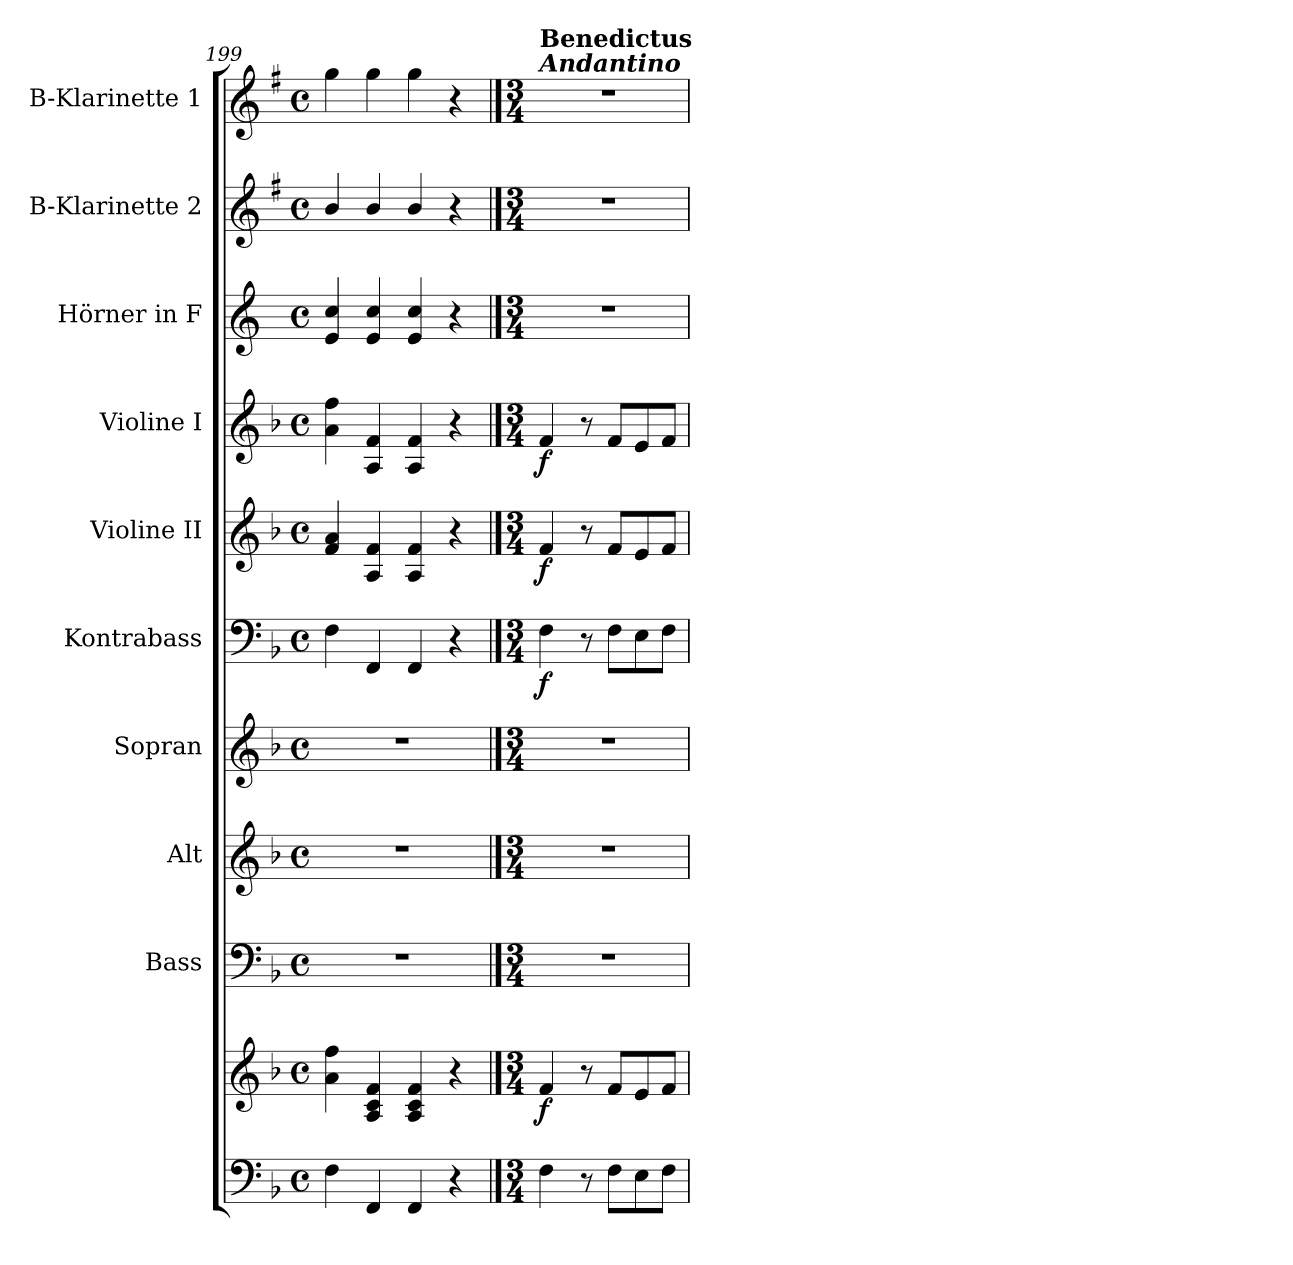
**kern	**kern	**dynam	**kern	**kern	**kern	**kern	**dynam	**kern	**dynam	**kern	**dynam	**kern	**kern	**kern
*part10	*part10	*part10	*part9	*part8	*part7	*part6	*part6	*part5	*part5	*part4	*part4	*part3	*part2	*part1
*staff11	*staff10	*staff10/11	*staff9	*staff8	*staff7	*staff6	*staff6	*staff5	*staff5	*staff4	*staff4	*staff3	*staff2	*staff1
*	*	*	*I"Bass	*I"Alt	*I"Sopran	*I"Kontrabass	*	*I"Violine II	*	*I"Violine I	*	*I"Hörner in F	*I"B-Klarinette 2	*I"B-Klarinette 1
*	*	*	*I'B.	*I'A.	*I'S.	*I'Kb.	*	*I'Vl. II	*	*I'Vl. I	*	*	*I'B Kl. 2	*I'B Kl. 1
*clefF4	*clefG2	*	*clefF4	*clefG2	*clefG2	*clefF4	*	*clefG2	*	*clefG2	*	*clefG2	*clefG2	*clefG2
*	*	*	*	*	*	*ITrd7c12	*	*	*	*	*	*ITrd4c7	*ITrd1c2	*ITrd1c2
*k[b-]	*k[b-]	*	*k[b-]	*k[b-]	*k[b-]	*k[b-]	*	*k[b-]	*	*k[b-]	*	*k[b-]	*k[b-]	*k[b-]
*F:	*F:	*	*F:	*F:	*F:	*F:	*	*F:	*	*F:	*	*F:	*F:	*F:
*M4/4	*M4/4	*	*M4/4	*M4/4	*M4/4	*M4/4	*	*M4/4	*	*M4/4	*	*M4/4	*M4/4	*M4/4
*met(c)	*met(c)	*	*met(c)	*met(c)	*met(c)	*met(c)	*	*met(c)	*	*met(c)	*	*met(c)	*met(c)	*met(c)
=199	=199	=199	=199	=199	=199	=199	=199	=199	=199	=199	=199	=199	=199	=199
4F\	4a\ 4ff\	.	1r	1r	1r	4FF\	.	4f/ 4a/	.	4a\ 4ff\	.	4A/ 4f/	4a/	4ff\
4FF/	4A/ 4c/ 4f/	.	.	.	.	4FFF/	.	4A/ 4f/	.	4A/ 4f/	.	4A/ 4f/	4a/	4ff\
4FF/	4A/ 4c/ 4f/	.	.	.	.	4FFF/	.	4A/ 4f/	.	4A/ 4f/	.	4A/ 4f/	4a/	4ff\
4r	4r	.	.	.	.	4r	.	4r	.	4r	.	4r	4r	4r
!!LO:PB:g=z
==200	==200	==200	==200	==200	==200	==200	==200	==200	==200	==200	==200	==200	==200	==200
*M3/4	*M3/4	*	*M3/4	*M3/4	*M3/4	*M3/4	*	*M3/4	*	*M3/4	*	*M3/4	*M3/4	*M3/4
!	!	!	!	!	!	!	!	!	!	!	!	!	!	!LO:TX:a:Bi:t=Andantino
!	!	!	!	!	!	!	!	!	!	!	!	!	!	!LO:TX:a:B:t=Benedictus
!	!	!LO:DY:b	!	!	!	!	!LO:DY:b	!	!LO:DY:b	!	!LO:DY:b	!	!	!
4F\	4f/	f	2.r	2.r	2.r	4FF\	f	4f/	f	4f/	f	2.r	2.r	2.r
8r	8r	.	.	.	.	8r	.	8r	.	8r	.	.	.	.
8F\L	8f/L	.	.	.	.	8FF\L	.	8f/L	.	8f/L	.	.	.	.
8E\	8e/	.	.	.	.	8EE\	.	8e/	.	8e/	.	.	.	.
8F\J	8f/J	.	.	.	.	8FF\J	.	8f/J	.	8f/J	.	.	.	.
=	=	=	=	=	=	=	=	=	=	=	=	=	=	=
*-	*-	*-	*-	*-	*-	*-	*-	*-	*-	*-	*-	*-	*-	*-
